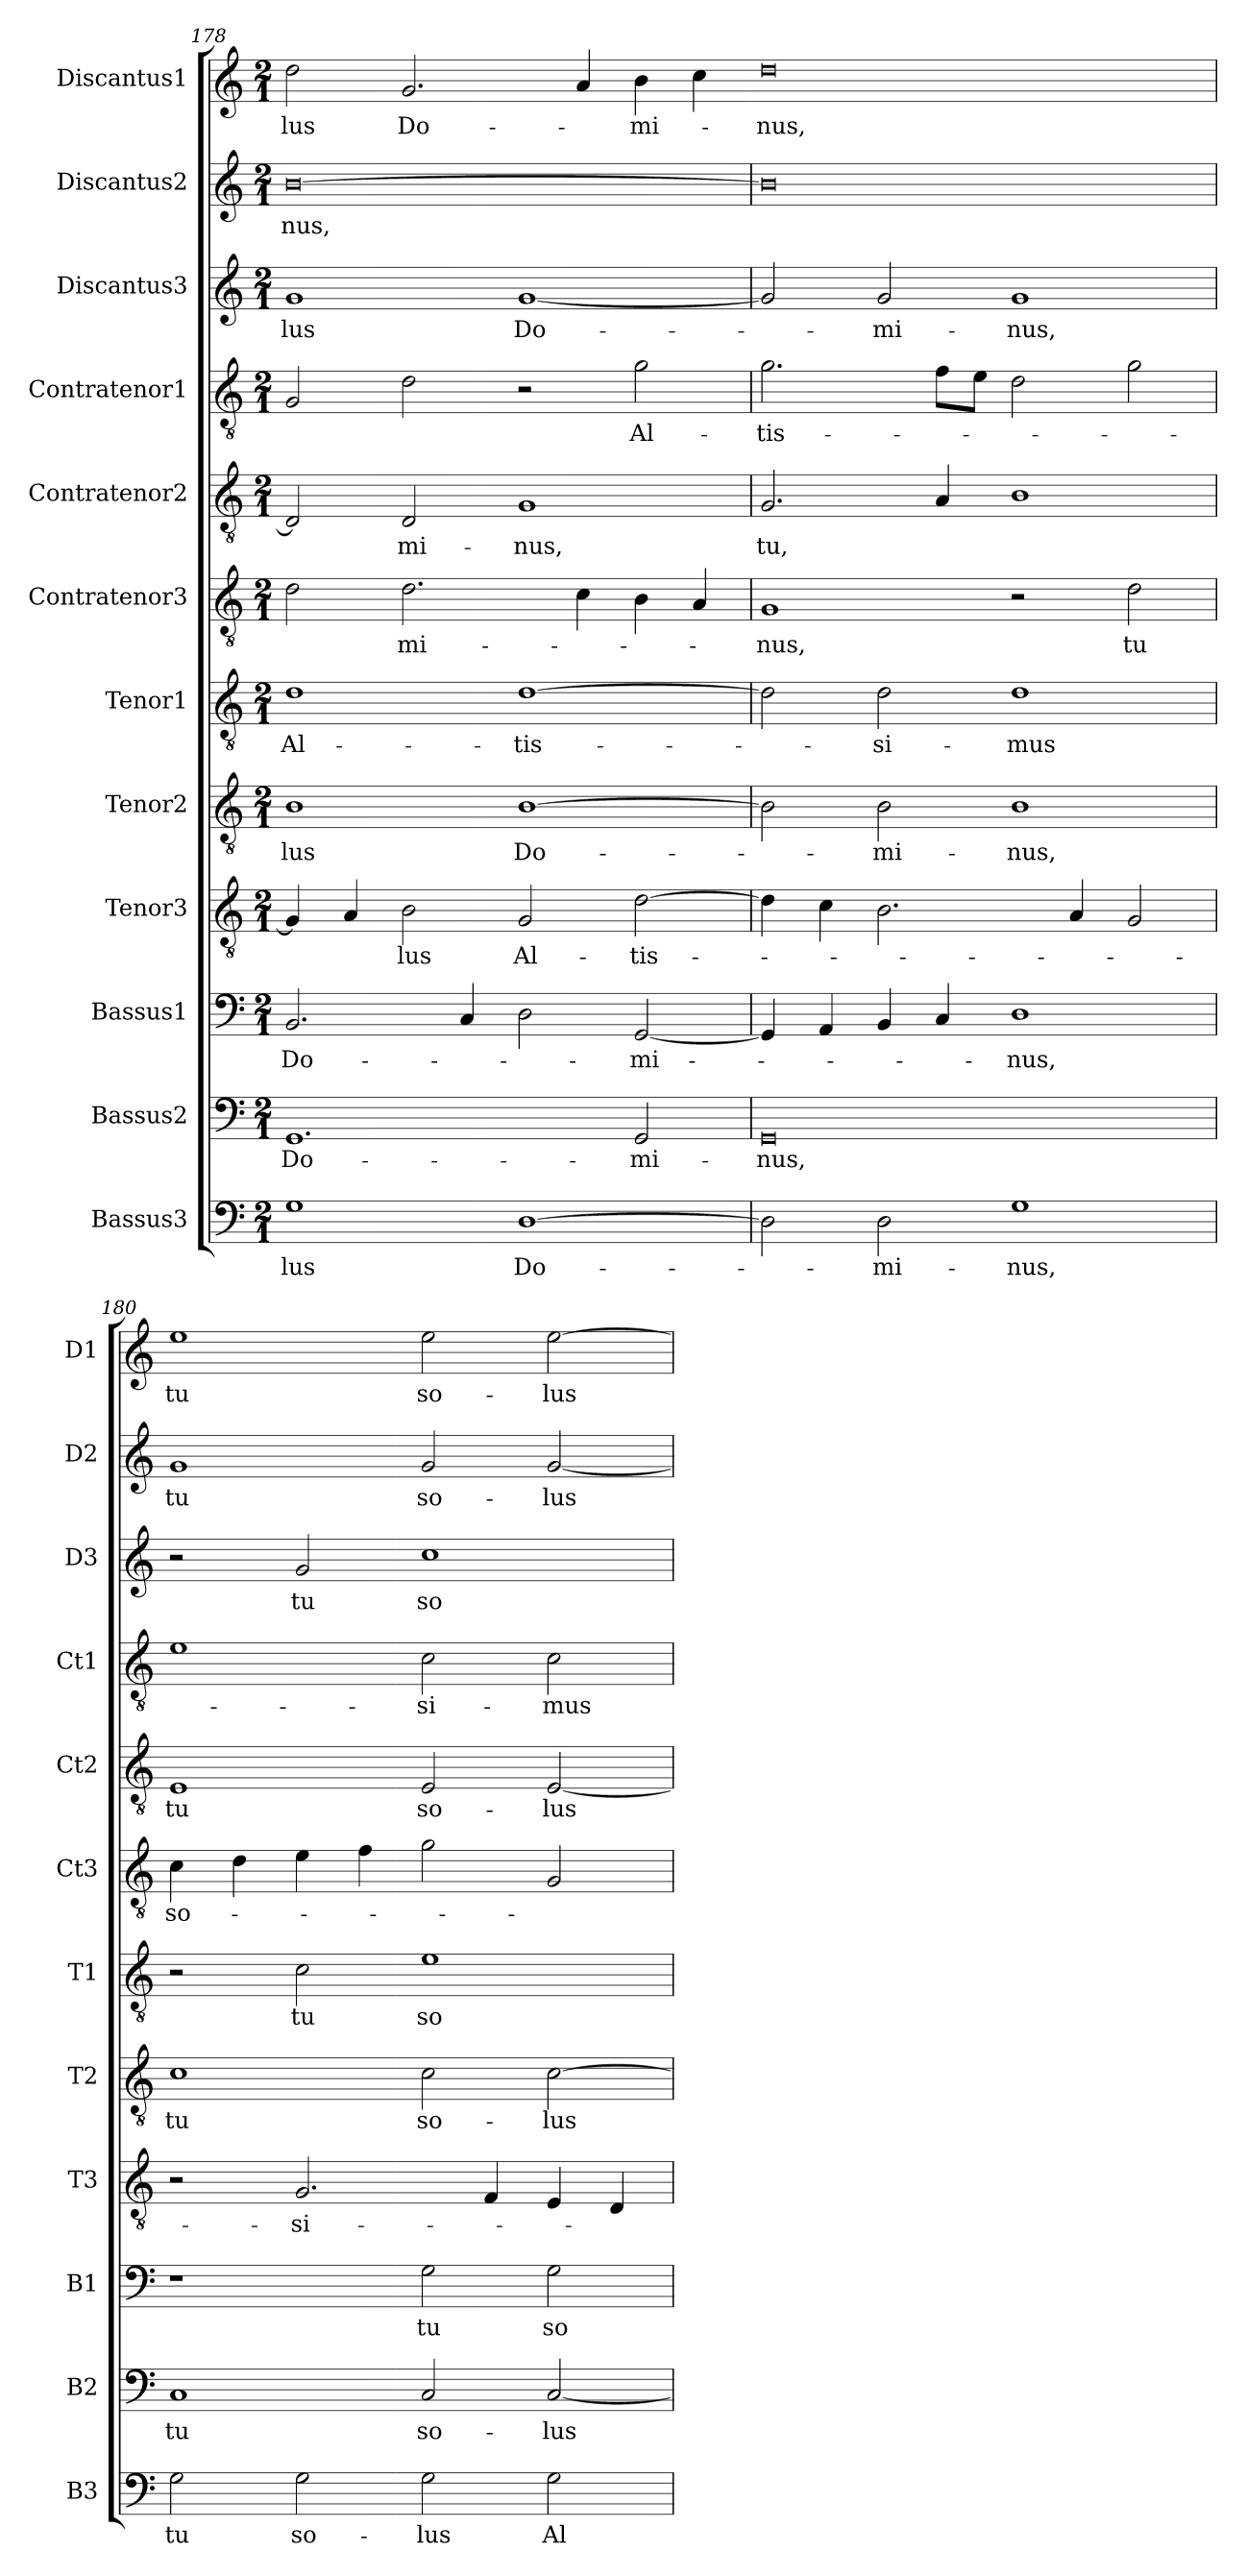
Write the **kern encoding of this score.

**kern	**text	**kern	**text	**kern	**text	**kern	**text	**kern	**text	**kern	**text	**kern	**text	**kern	**text	**kern	**text	**kern	**text	**kern	**text	**kern	**text
*part12	*part12	*part11	*part11	*part10	*part10	*part9	*part9	*part8	*part8	*part7	*part7	*part6	*part6	*part5	*part5	*part4	*part4	*part3	*part3	*part2	*part2	*part1	*part1
*staff12	*staff12	*staff11	*staff11	*staff10	*staff10	*staff9	*staff9	*staff8	*staff8	*staff7	*staff7	*staff6	*staff6	*staff5	*staff5	*staff4	*staff4	*staff3	*staff3	*staff2	*staff2	*staff1	*staff1
*I"Bassus3	*	*I"Bassus2	*	*I"Bassus1	*	*I"Tenor3	*	*I"Tenor2	*	*I"Tenor1	*	*I"Contratenor3	*	*I"Contratenor2	*	*I"Contratenor1	*	*I"Discantus3	*	*I"Discantus2	*	*I"Discantus1	*
*I'B3	*	*I'B2	*	*I'B1	*	*I'T3	*	*I'T2	*	*I'T1	*	*I'Ct3	*	*I'Ct2	*	*I'Ct1	*	*I'D3	*	*I'D2	*	*I'D1	*
*clefF4	*	*clefF4	*	*clefF4	*	*clefGv2	*	*clefGv2	*	*clefGv2	*	*clefGv2	*	*clefGv2	*	*clefGv2	*	*clefG2	*	*clefG2	*	*clefG2	*
*k[]	*	*k[]	*	*k[]	*	*k[]	*	*k[]	*	*k[]	*	*k[]	*	*k[]	*	*k[]	*	*k[]	*	*k[]	*	*k[]	*
*M2/1	*	*M2/1	*	*M2/1	*	*M2/1	*	*M2/1	*	*M2/1	*	*M2/1	*	*M2/1	*	*M2/1	*	*M2/1	*	*M2/1	*	*M2/1	*
=178	=178	=178	=178	=178	=178	=178	=178	=178	=178	=178	=178	=178	=178	=178	=178	=178	=178	=178	=178	=178	=178	=178	=178
1G\	-lus	1.GG/	Do-	2.BB/	Do-	4G/]	.	1B\	-lus	1d\	Al-	2d\	.	2D/]	.	2G/	.	1g/	-lus	[0b\	-nus,	2dd\	-lus
.	.	.	.	.	.	4A/	.	.	.	.	.	.	.	.	.	.	.	.	.	.	.	.	.
.	.	.	.	.	.	2B\	-lus	.	.	.	.	2.d\	-mi-	2D/	-mi-	2d\	.	.	.	.	.	2.g/	Do-
.	.	.	.	4C/	.	.	.	.	.	.	.	.	.	.	.	.	.	.	.	.	.	.	.
[1D\	Do-	.	.	2D\	.	2G/	Al-	[1B\	Do-	[1d\	-tis-	.	.	1G/	-nus,	2r	.	[1g/	Do-	.	.	.	.
.	.	.	.	.	.	.	.	.	.	.	.	4c\	.	.	.	.	.	.	.	.	.	4a/	.
.	.	2GG/	-mi-	[2GG/	-mi-	[2d\	-tis-	.	.	.	.	4B\	.	.	.	2g\	Al-	.	.	.	.	4b\	-mi-
.	.	.	.	.	.	.	.	.	.	.	.	4A/	.	.	.	.	.	.	.	.	.	4cc\	.
=179	=179-	=179	=179-	=179	=179-	=179	=179-	=179	=179-	=179	=179-	=179	=179-	=179	=179-	=179	=179-	=179	=179-	=179	=179-	=179-	=179-
2D\]	.	0GG/	-nus,	4GG/]	.	4d\]	.	2B\]	.	2d\]	.	1G/	-nus,	2.G/	tu,	2.g\	-tis-	2g/]	.	0b\]	.	0dd\	-nus,
.	.	.	.	4AA/	.	4c\	.	.	.	.	.	.	.	.	.	.	.	.	.	.	.	.	.
2D\	-mi-	.	.	4BB/	.	2.B\	.	2B\	-mi-	2d\	-si-	.	.	.	.	.	.	2g/	-mi-	.	.	.	.
.	.	.	.	4C/	.	.	.	.	.	.	.	.	.	4A/	.	8f\L	.	.	.	.	.	.	.
.	.	.	.	.	.	.	.	.	.	.	.	.	.	.	.	8e\J	.	.	.	.	.	.	.
1G\	-nus,	.	.	1D\	-nus,	.	.	1B\	-nus,	1d\	-mus	2r	.	1B\	.	2d\	.	1g/	-nus,	.	.	.	.
.	.	.	.	.	.	4A/	.	.	.	.	.	.	.	.	.	.	.	.	.	.	.	.	.
.	.	.	.	.	.	2G/	.	.	.	.	.	2d\	tu	.	.	2g\	.	.	.	.	.	.	.
=180	=180	=180	=180	=180	=180	=180	=180	=180	=180	=180	=180	=180	=180	=180	=180	=180	=180	=180	=180	=180	=180	=180	=180
2G\	tu	1C/	tu	1r	.	2r	.	1c\	tu	2r	.	4c\	so-	1E/	tu	1e\	.	2r	.	1g/	tu	1ee\	tu
.	.	.	.	.	.	.	.	.	.	.	.	4d\	.	.	.	.	.	.	.	.	.	.	.
2G\	so-	.	.	.	.	2.G/	-si-	.	.	2c\	tu	4e\	.	.	.	.	.	2g/	tu	.	.	.	.
.	.	.	.	.	.	.	.	.	.	.	.	4f\	.	.	.	.	.	.	.	.	.	.	.
2G\	-lus	2C/	so-	2G\	tu	.	.	2c\	so-	1e\	so-	2g\	.	2E/	so-	2c\	-si-	1cc\	so-	2g/	so-	2ee\	so-
.	.	.	.	.	.	4F/	.	.	.	.	.	.	.	.	.	.	.	.	.	.	.	.	.
2G\	Al-	[2C/	-lus	2G\	so-	4E/	.	[2c\	-lus	.	.	2G/	.	[2E/	-lus	2c\	-mus	.	.	[2g/	-lus	[2ee\	-lus
.	.	.	.	.	.	4D/	.	.	.	.	.	.	.	.	.	.	.	.	.	.	.	.	.
=	=	=	=	=	=	=	=	=	=	=	=	=	=	=	=	=	=	=	=	=	=	=	=
*-	*-	*-	*-	*-	*-	*-	*-	*-	*-	*-	*-	*-	*-	*-	*-	*-	*-	*-	*-	*-	*-	*-	*-
